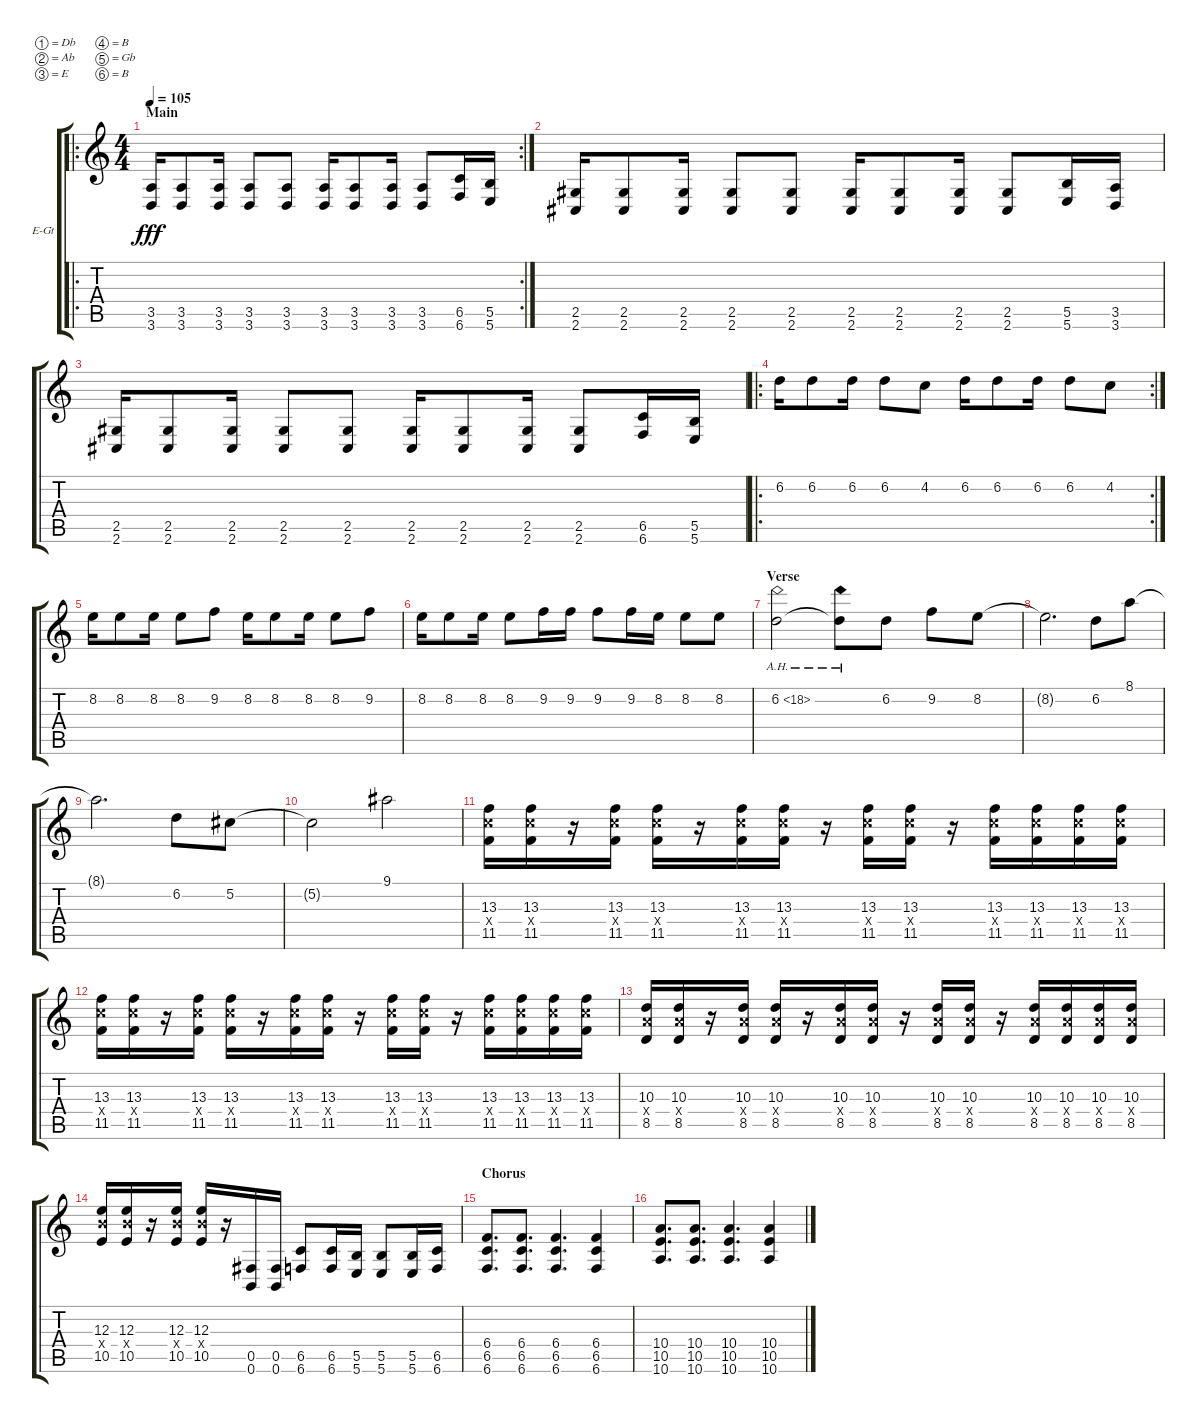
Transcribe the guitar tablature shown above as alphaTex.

\defaultSystemsLayout 4
\bracketExtendMode groupsimilarinstruments
\firstSystemTrackNameOrientation horizontal
\otherSystemsTrackNameOrientation horizontal
\track ("Electric Guitar" "E-Gt") {instrument distortionguitar}
\staff {score tabs}
\tuning (Db4 Ab3 E3 B2 Gb2 B1)
\ro
\rc 2
\ts (4 4)
\section ("" "Main")
\tempo 105
\clef g2
\ks c
(3.6 3.5).16{dy fff} (3.5 3.6).8 (3.6 3.5).16 (3.6 3.5).8 (3.6 3.5).8 (3.5 3.6).16 (3.6 3.5).8 (3.5 3.6).16 (3.5 3.6).8 (6.6 6.5).16 (5.5 5.6).16 |
(2.6 2.5).16 (2.5 2.6).8 (2.6 2.5).16 (2.6 2.5).8 (2.6 2.5).8 (2.5 2.6).16 (2.6 2.5).8 (2.5 2.6).16 (2.5 2.6).8 (5.6 5.5).16 (3.5 3.6).16 |
(2.6 2.5).16 (2.5 2.6).8 (2.6 2.5).16 (2.6 2.5).8 (2.6 2.5).8 (2.5 2.6).16 (2.6 2.5).8 (2.5 2.6).16 (2.5 2.6).8 (6.6 6.5).16 (5.5 5.6).16 |
\ro
\rc 2
6.2.16 6.2.8 6.2.16 6.2.8 4.2.8 6.2.16 6.2.8 6.2.16 6.2.8 4.2.8 |
8.2.16 8.2.8 8.2.16 8.2.8 9.2.8 8.2.16 8.2.8 8.2.16 8.2.8 9.2.8 |
8.2.16 8.2.8 8.2.16 8.2.8 9.2.16 9.2.16 9.2.8 9.2.16 8.2.16 8.2.8 8.2.8 |
\section ("" "Verse")
6.2{ah 12}.2 6.2{ah 12 t}.8 6.2.8 9.2.8 8.2.8 |
8.2{t}.2{d} 6.2.8 8.1.8 |
8.1{t}.2{d} 6.2.8 5.2.8 |
5.2{t}.2 9.1.2 |
(11.5 13.3 13.4{x}).16 (13.4{x} 13.3 11.5).16 r.16 (11.5 13.3 13.4{x}).16 (13.4{x} 13.3 11.5).16 r.16 (11.5 13.3 13.4{x}).16 (13.4{x} 13.3 11.5).16 r.16 (11.5 13.3 13.4{x}).16 (13.4{x} 13.3 11.5).16 r.16 (11.5 13.3 13.4{x}).16 (13.4{x} 13.3 11.5).16 (11.5 13.3 13.4{x}).16 (13.4{x} 13.3 11.5).16 |
(11.5 13.3 13.4{x}).16 (13.4{x} 13.3 11.5).16 r.16 (11.5 13.3 13.4{x}).16 (13.4{x} 13.3 11.5).16 r.16 (11.5 13.3 13.4{x}).16 (13.4{x} 13.3 11.5).16 r.16 (11.5 13.3 13.4{x}).16 (13.4{x} 13.3 11.5).16 r.16 (11.5 13.3 13.4{x}).16 (13.4{x} 13.3 11.5).16 (11.5 13.3 13.4{x}).16 (13.4{x} 13.3 11.5).16 |
(10.3 8.5 10.4{x}).16 (10.4{x} 10.3 8.5).16 r.16 (8.5 10.3 10.4{x}).16 (10.4{x} 10.3 8.5).16 r.16 (8.5 10.3 10.4{x}).16 (10.4{x} 10.3 8.5).16 r.16 (8.5 10.3 10.4{x}).16 (10.4{x} 10.3 8.5).16 r.16 (8.5 10.3 10.4{x}).16 (10.4{x} 10.3 8.5).16 (8.5 10.3 10.4{x}).16 (10.4{x} 10.3 8.5).16 |
(12.3 10.5 12.4{x}).16 (12.4{x} 12.3 10.5).16 r.16 (10.5 12.3 12.4{x}).16 (12.4{x} 12.3 10.5).16 r.16 (0.6 0.5).16 (0.6 0.5).16 (6.6 6.5).8 (6.6 6.5).16 (5.5 5.6).16 (5.5 5.6).8 (5.6 5.5).16 (6.5 6.6).16 |
\section ("" "Chorus")
(6.6 6.5 6.4).8{d} (6.6 6.5 6.4).8{d} (6.6 6.5 6.4).4{d} (6.6 6.5 6.4).4 |
(10.6 10.5 10.4).8{d} (10.6 10.5 10.4).8{d} (10.6 10.5 10.4).4{d} (10.6 10.5 10.4).4
